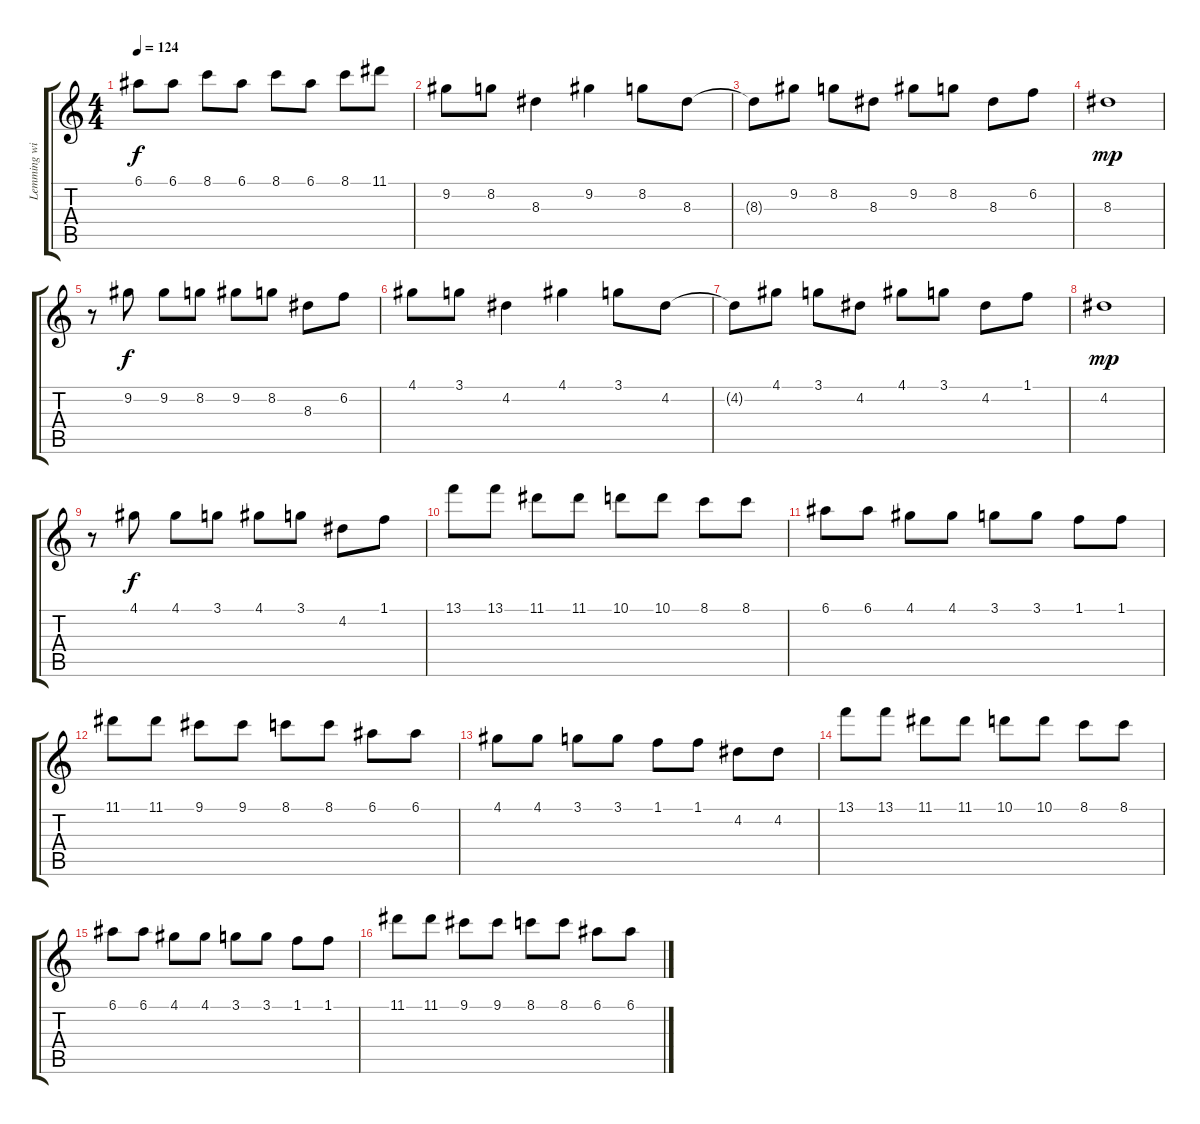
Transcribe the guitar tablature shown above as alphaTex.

\track ("Lemming with Guitar" "Lemming wi") {instrument distortionguitar}
\staff {score tabs}
\tuning (E4 B3 G3 D3 A2 E2) {hide}
\ts (4 4)
\tempo 124
\clef g2
\ks c
6.1.8{dy f} 6.1.8 8.1.8 6.1.8 8.1.8 6.1.8 8.1.8 11.1.8 |
9.2.8 8.2.8 8.3.4 9.2.4 8.2.8 8.3.8 |
8.3{t}.8 9.2.8 8.2.8 8.3.8 9.2.8 8.2.8 8.3.8 6.2.8 |
8.3.1{dy mp} |
r.8 9.2.8{dy f} 9.2.8 8.2.8 9.2.8 8.2.8 8.3.8 6.2.8 |
4.1.8 3.1.8 4.2.4 4.1.4 3.1.8 4.2.8 |
4.2{t}.8 4.1.8 3.1.8 4.2.8 4.1.8 3.1.8 4.2.8 1.1.8 |
4.2.1{dy mp} |
r.8 4.1.8{dy f} 4.1.8 3.1.8 4.1.8 3.1.8 4.2.8 1.1.8 |
13.1.8 13.1.8 11.1.8 11.1.8 10.1.8 10.1.8 8.1.8 8.1.8 |
6.1.8 6.1.8 4.1.8 4.1.8 3.1.8 3.1.8 1.1.8 1.1.8 |
11.1.8 11.1.8 9.1.8 9.1.8 8.1.8 8.1.8 6.1.8 6.1.8 |
4.1.8 4.1.8 3.1.8 3.1.8 1.1.8 1.1.8 4.2.8 4.2.8 |
13.1.8 13.1.8 11.1.8 11.1.8 10.1.8 10.1.8 8.1.8 8.1.8 |
6.1.8 6.1.8 4.1.8 4.1.8 3.1.8 3.1.8 1.1.8 1.1.8 |
11.1.8 11.1.8 9.1.8 9.1.8 8.1.8 8.1.8 6.1.8 6.1.8
